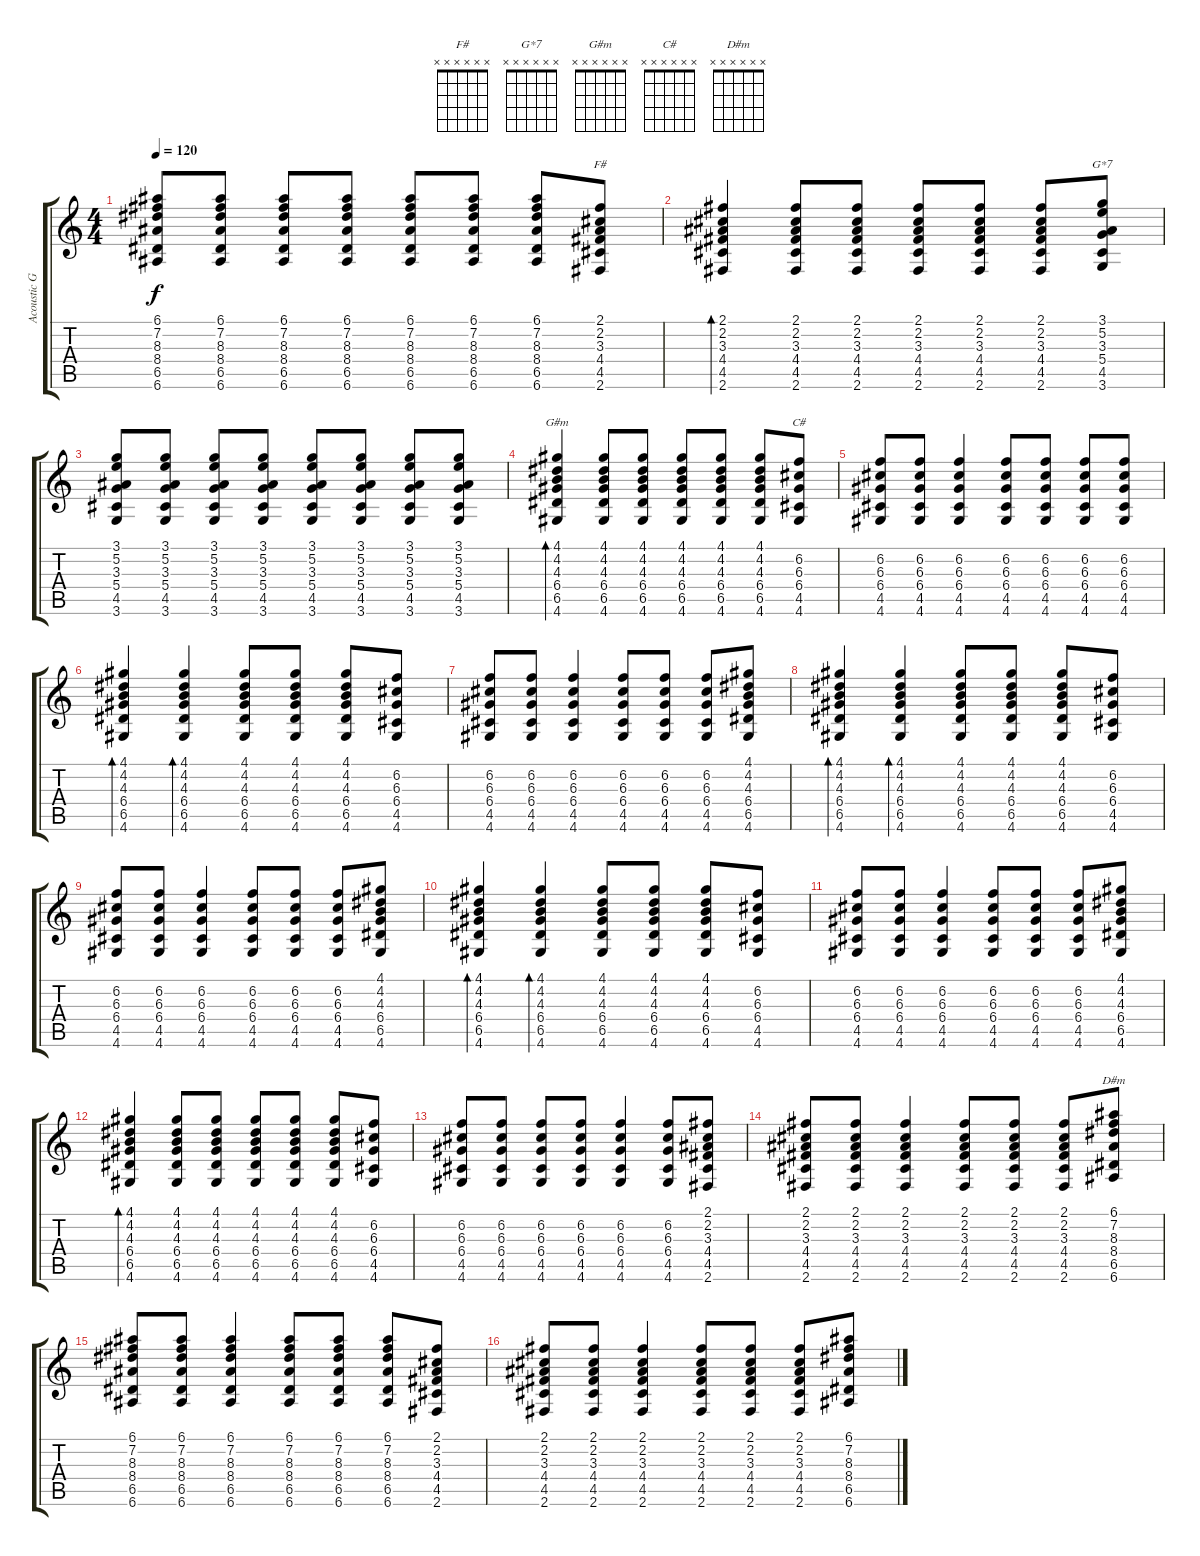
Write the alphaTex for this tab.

\track ("Acoustic Guitar 12-String" "Acoustic G") {instrument acousticguitarsteel}
\staff {score tabs}
\tuning (E4 B3 G3 D3 A2 E2) {hide}
\chord ("F#" x x x x x x)
\chord ("G*7" x x x x x x)
\chord ("G#m" x x x x x x)
\chord ("C#" x x x x x x)
\chord ("D#m" x x x x x x)
\ts (4 4)
\tempo 120
\clef g2
\ks c
(6.1 7.2 8.3 8.4 6.5 6.6).8{dy f} (6.1 7.2 8.3 8.4 6.5 6.6).8 (6.1 7.2 8.3 8.4 6.5 6.6).8 (6.1 7.2 8.3 8.4 6.5 6.6).8 (6.1 7.2 8.3 8.4 6.5 6.6).8 (6.1 7.2 8.3 8.4 6.5 6.6).8 (6.1 7.2 8.3 8.4 6.5 6.6).8 (2.1 2.2 3.3 4.4 4.5 2.6).8{ch "F#"} |
(2.1 2.2 3.3 4.4 4.5 2.6).4{bd 60} (2.1 2.2 3.3 4.4 4.5 2.6).8 (2.1 2.2 3.3 4.4 4.5 2.6).8 (2.1 2.2 3.3 4.4 4.5 2.6).8 (2.1 2.2 3.3 4.4 4.5 2.6).8 (2.1 2.2 3.3 4.4 4.5 2.6).8 (3.1 5.2 3.3 5.4 4.5 3.6).8{ch "G*7"} |
(3.1 5.2 3.3 5.4 4.5 3.6).8 (3.1 5.2 3.3 5.4 4.5 3.6).8 (3.1 5.2 3.3 5.4 4.5 3.6).8 (3.1 5.2 3.3 5.4 4.5 3.6).8 (3.1 5.2 3.3 5.4 4.5 3.6).8 (3.1 5.2 3.3 5.4 4.5 3.6).8 (3.1 5.2 3.3 5.4 4.5 3.6).8 (3.1 5.2 3.3 5.4 4.5 3.6).8 |
(4.1 4.2 4.3 6.4 6.5 4.6).4{bd 60 ch "G#m"} (4.1 4.2 4.3 6.4 6.5 4.6).8 (4.1 4.2 4.3 6.4 6.5 4.6).8 (4.1 4.2 4.3 6.4 6.5 4.6).8 (4.1 4.2 4.3 6.4 6.5 4.6).8 (4.1 4.2 4.3 6.4 6.5 4.6).8 (6.2 6.3 6.4 4.5 4.6).8{ch "C#"} |
(6.2 6.3 6.4 4.5 4.6).8 (6.2 6.3 6.4 4.5 4.6).8 (6.2 6.3 6.4 4.5 4.6).4 (6.2 6.3 6.4 4.5 4.6).8 (6.2 6.3 6.4 4.5 4.6).8 (6.2 6.3 6.4 4.5 4.6).8 (6.2 6.3 6.4 4.5 4.6).8 |
(4.1 4.2 4.3 6.4 6.5 4.6).4{bd 60} (4.1 4.2 4.3 6.4 6.5 4.6).4{bd 60} (4.1 4.2 4.3 6.4 6.5 4.6).8 (4.1 4.2 4.3 6.4 6.5 4.6).8 (4.1 4.2 4.3 6.4 6.5 4.6).8 (6.2 6.3 6.4 4.5 4.6).8 |
(6.2 6.3 6.4 4.5 4.6).8 (6.2 6.3 6.4 4.5 4.6).8 (6.2 6.3 6.4 4.5 4.6).4 (6.2 6.3 6.4 4.5 4.6).8 (6.2 6.3 6.4 4.5 4.6).8 (6.2 6.3 6.4 4.5 4.6).8 (4.1 4.2 4.3 6.4 6.5 4.6).8 |
(4.1 4.2 4.3 6.4 6.5 4.6).4{bd 60} (4.1 4.2 4.3 6.4 6.5 4.6).4{bd 60} (4.1 4.2 4.3 6.4 6.5 4.6).8 (4.1 4.2 4.3 6.4 6.5 4.6).8 (4.1 4.2 4.3 6.4 6.5 4.6).8 (6.2 6.3 6.4 4.5 4.6).8 |
(6.2 6.3 6.4 4.5 4.6).8 (6.2 6.3 6.4 4.5 4.6).8 (6.2 6.3 6.4 4.5 4.6).4 (6.2 6.3 6.4 4.5 4.6).8 (6.2 6.3 6.4 4.5 4.6).8 (6.2 6.3 6.4 4.5 4.6).8 (4.1 4.2 4.3 6.4 6.5 4.6).8 |
(4.1 4.2 4.3 6.4 6.5 4.6).4{bd 60} (4.1 4.2 4.3 6.4 6.5 4.6).4{bd 60} (4.1 4.2 4.3 6.4 6.5 4.6).8 (4.1 4.2 4.3 6.4 6.5 4.6).8 (4.1 4.2 4.3 6.4 6.5 4.6).8 (6.2 6.3 6.4 4.5 4.6).8 |
(6.2 6.3 6.4 4.5 4.6).8 (6.2 6.3 6.4 4.5 4.6).8 (6.2 6.3 6.4 4.5 4.6).4 (6.2 6.3 6.4 4.5 4.6).8 (6.2 6.3 6.4 4.5 4.6).8 (6.2 6.3 6.4 4.5 4.6).8 (4.1 4.2 4.3 6.4 6.5 4.6).8 |
(4.1 4.2 4.3 6.4 6.5 4.6).4{bd 60} (4.1 4.2 4.3 6.4 6.5 4.6).8 (4.1 4.2 4.3 6.4 6.5 4.6).8 (4.1 4.2 4.3 6.4 6.5 4.6).8 (4.1 4.2 4.3 6.4 6.5 4.6).8 (4.1 4.2 4.3 6.4 6.5 4.6).8 (6.2 6.3 6.4 4.5 4.6).8 |
(6.2 6.3 6.4 4.5 4.6).8 (6.2 6.3 6.4 4.5 4.6).8 (6.2 6.3 6.4 4.5 4.6).8 (6.2 6.3 6.4 4.5 4.6).8 (6.2 6.3 6.4 4.5 4.6).4 (6.2 6.3 6.4 4.5 4.6).8 (2.1 2.2 3.3 4.4 4.5 2.6).8 |
(2.1 2.2 3.3 4.4 4.5 2.6).8 (2.1 2.2 3.3 4.4 4.5 2.6).8 (2.1 2.2 3.3 4.4 4.5 2.6).4 (2.1 2.2 3.3 4.4 4.5 2.6).8 (2.1 2.2 3.3 4.4 4.5 2.6).8 (2.1 2.2 3.3 4.4 4.5 2.6).8 (6.1 7.2 8.3 8.4 6.5 6.6).8{ch "D#m"} |
(6.1 7.2 8.3 8.4 6.5 6.6).8 (6.1 7.2 8.3 8.4 6.5 6.6).8 (6.1 7.2 8.3 8.4 6.5 6.6).4 (6.1 7.2 8.3 8.4 6.5 6.6).8 (6.1 7.2 8.3 8.4 6.5 6.6).8 (6.1 7.2 8.3 8.4 6.5 6.6).8 (2.1 2.2 3.3 4.4 4.5 2.6).8 |
(2.1 2.2 3.3 4.4 4.5 2.6).8 (2.1 2.2 3.3 4.4 4.5 2.6).8 (2.1 2.2 3.3 4.4 4.5 2.6).4 (2.1 2.2 3.3 4.4 4.5 2.6).8 (2.1 2.2 3.3 4.4 4.5 2.6).8 (2.1 2.2 3.3 4.4 4.5 2.6).8 (6.1 7.2 8.3 8.4 6.5 6.6).8
